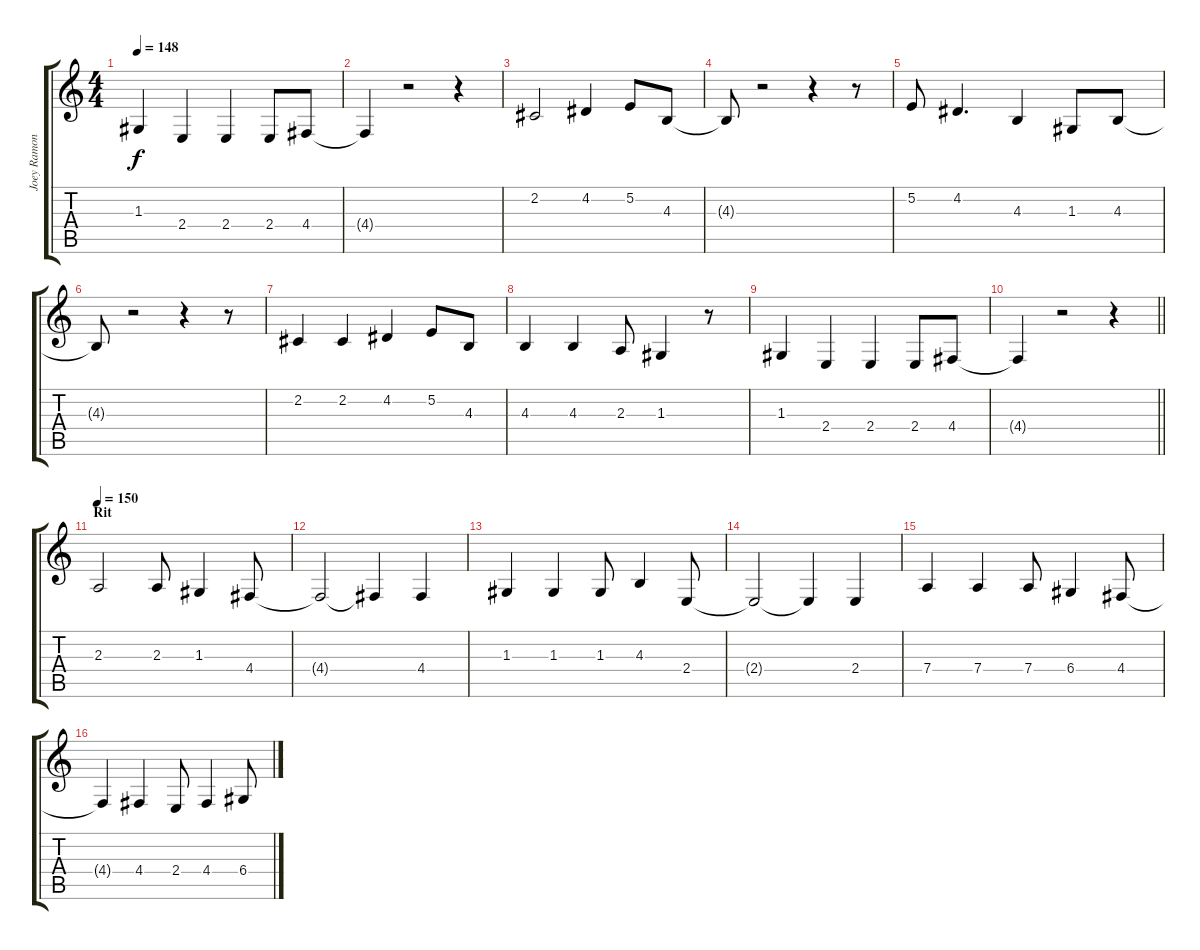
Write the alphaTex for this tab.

\track ("Joey Ramone - ( Back Voice )" "Joey Ramon") {instrument tremolostrings}
\staff {score tabs}
\tuning (E4 B3 G3 D3 A2 E2) {hide}
\ts (4 4)
\tempo 148
\clef g2
\ks c
1.3.4{dy f} 2.4.4 2.4.4 2.4.8 4.4.8 |
4.4{t}.4 r.2 r.4 |
2.2.2 4.2.4 5.2.8 4.3.8 |
4.3{t}.8 r.2 r.4 r.8 |
5.2.8 4.2.4{d} 4.3.4 1.3.8 4.3.8 |
4.3{t}.8 r.2 r.4 r.8 |
2.2.4 2.2.4 4.2.4 5.2.8 4.3.8 |
4.3.4 4.3.4 2.3.8 1.3.4 r.8 |
1.3.4 2.4.4 2.4.4 2.4.8 4.4.8 |
\barLineRight lightlight
4.4{t}.4 r.2 r.4 |
\section ("" "Rit")
\tempo 150
2.3.2 2.3.8 1.3.4 4.4.8 |
4.4{t}.2 4.4{t}.4 4.4.4 |
1.3.4 1.3.4 1.3.8 4.3.4 2.4.8 |
2.4{t}.2 2.4{t}.4 2.4.4 |
7.4.4 7.4.4 7.4.8 6.4.4 4.4.8 |
4.4{t}.4 4.4.4 2.4.8 4.4.4 6.4.8
